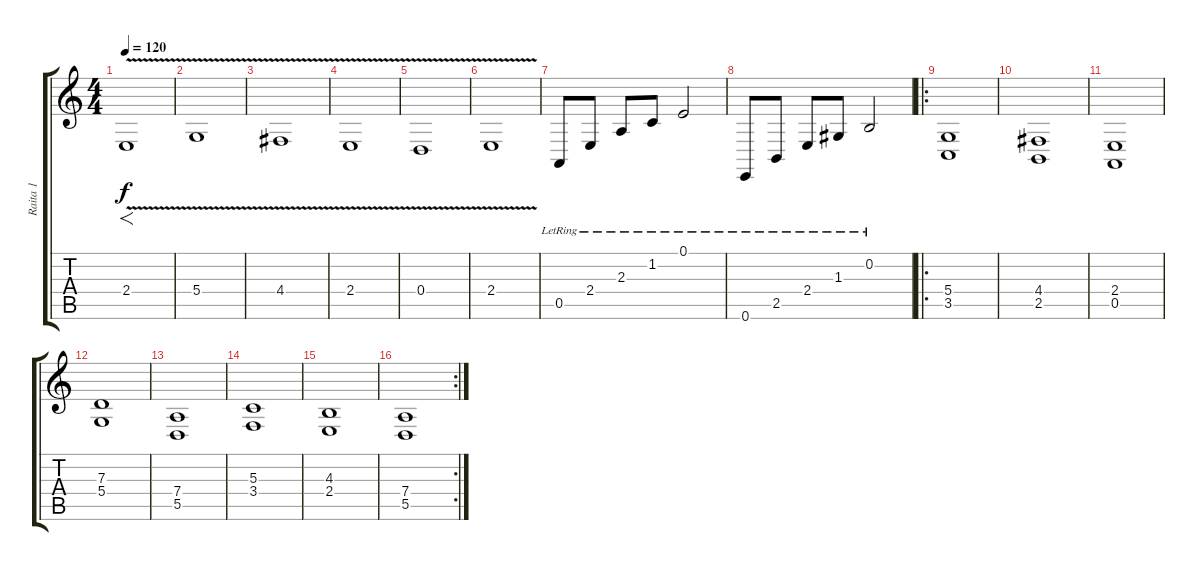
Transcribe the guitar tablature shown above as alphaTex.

\track ("Raita 1" "Raita 1") {instrument stringensemble1}
\staff {score tabs}
\tuning (E4 B3 G3 D3 A2 E2) {hide}
\ts (4 4)
\tempo 120
\clef g2
\ks c
2.4{v}.1{f dy f instrument stringensemble1} |
5.4{v}.1 |
4.4{v}.1 |
2.4{v}.1 |
0.4{v}.1 |
2.4{v}.1 |
0.5{lr}.8 2.4{lr}.8 2.3{lr}.8 1.2{lr}.8 0.1{lr}.2 |
0.6{lr}.8 2.5{lr}.8 2.4{lr}.8 1.3{lr}.8 0.2{lr}.2 |
\ro
(5.4 3.5).1 |
(4.4 2.5).1 |
(2.4 0.5).1 |
(7.3 5.4).1 |
(7.4 5.5).1 |
(5.3 3.4).1 |
(4.3 2.4).1 |
\rc 2
(7.4 5.5).1
